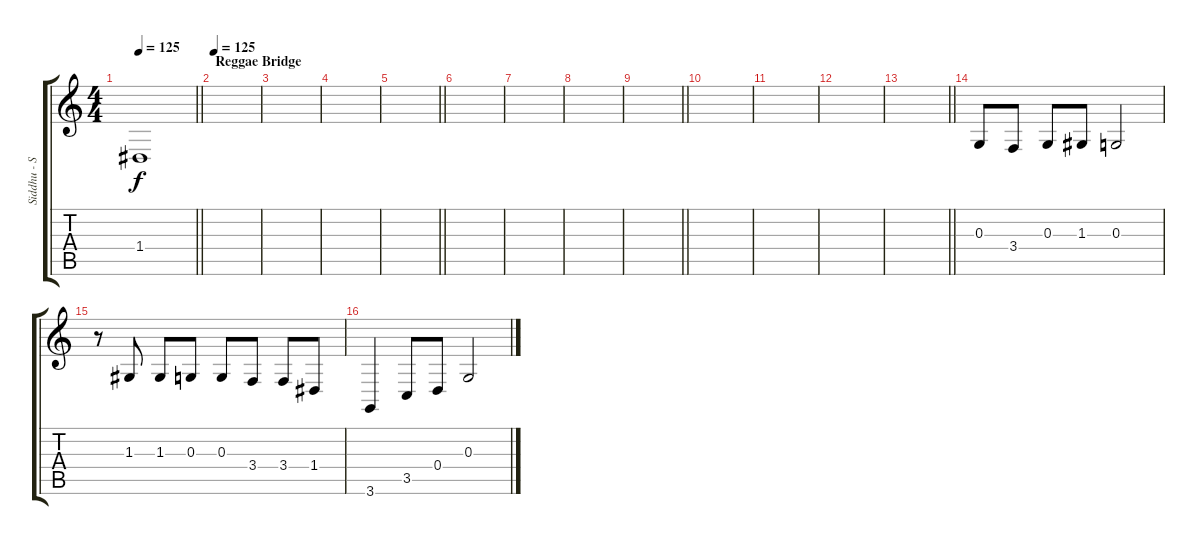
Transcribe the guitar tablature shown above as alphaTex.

\track ("Siddhu - Saxamaphone" "Siddhu - S") {instrument baritonesax}
\staff {score tabs}
\tuning (E4 B3 G3 D3 A2 E2) {hide}
\ts (4 4)
\tempo 130
\tempo 125
\clef g2
\barLineRight lightlight
\ks c
1.4.1{dy f} |
\section ("" "Reggae Bridge")
\tempo 125
|
|
|
\barLineRight lightlight
|
|
|
|
\barLineRight lightlight
|
|
|
|
\barLineRight lightlight
|
0.3.8 3.4.8 0.3.8 1.3.8 0.3.2 |
r.8 1.3.8 1.3.8 0.3.8 0.3.8 3.4.8 3.4.8 1.4.8 |
3.6.4 3.5.8 0.4.8 0.3.2
